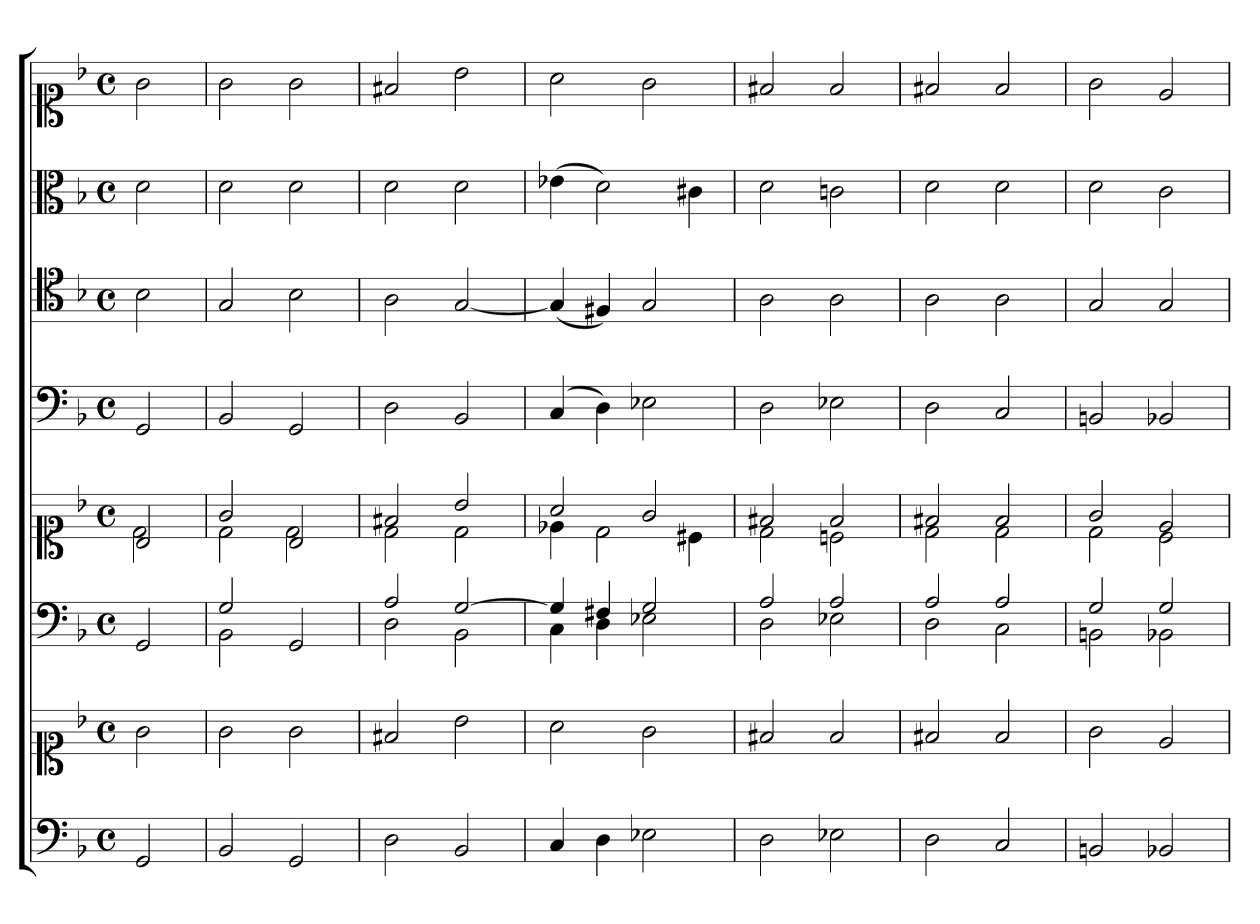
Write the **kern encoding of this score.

**kern	**kern	**kern	**kern	**kern	**kern	**kern	**kern
*part6	*part6	*part5	*part5	*part4	*part3	*part2	*part1
*staff8	*staff7	*staff6	*staff5	*staff4	*staff3	*staff2	*staff1
*clefF4	*clefC1	*clefF4	*clefC1	*clefF4	*clefC4	*clefC3	*clefC1
*k[b-]	*k[b-]	*k[b-]	*k[b-]	*k[b-]	*k[b-]	*k[b-]	*k[b-]
*F:	*F:	*F:	*F:	*F:	*F:	*F:	*F:
*M4/4	*M4/4	*M4/4	*M4/4	*M4/4	*M4/4	*M4/4	*M4/4
*met(c)	*met(c)	*met(c)	*met(c)	*met(c)	*met(c)	*met(c)	*met(c)
*MM180	*MM180	*MM180	*MM180	*MM180	*MM180	*MM180	*MM180
=1	=1	=1	=1	=1	=1	=1	=1
*	*	*	*^	*	*	*	*
2GG	2g	2GG	2B-	2d	2GG	2B-	2d	2g
=2	=2	=2	=2	=2	=2	=2	=2	=2
*	*	*^	*	*	*	*	*	*
2BB-	2g	2G	2BB-	2g	2d	2BB-	2G	2d	2g
2GG	2g	2ryy	2GG	2B-	2d	2GG	2B-	2d	2g
=3	=3	=3	=3	=3	=3	=3	=3	=3	=3
2D	2f#X	2A	2D	2f#X	2d	2D	2A	2d	2f#X
2BB-	2b-	[2G	2BB-	2b-	2d	2BB-	[2G	2d	2b-
=4	=4	=4	=4	=4	=4	=4	=4	=4	=4
4C	2a	4G]	4C	2a	4e-X	(4C	(4G]	(4e-X	2a
4D	.	4F#X	4D	.	2d	4D)	4F#X)	2d)	.
2E-X	2g	2G	2E-X	2g	.	2E-X	2G	.	2g
.	.	.	.	.	4c#X	.	.	4c#X	.
=5	=5	=5	=5	=5	=5	=5	=5	=5	=5
2D	2f#X	2A	2D	2f#X	2d	2D	2A	2d	2f#X
2E-X	2f#	2A	2E-X	2f#	2cn	2E-X	2A	2cn	2f#
=6	=6	=6	=6	=6	=6	=6	=6	=6	=6
2D	2f#X	2A	2D	2f#X	2d	2D	2A	2d	2f#X
2C	2f#	2A	2C	2f#	2d	2C	2A	2d	2f#
=7	=7	=7	=7	=7	=7	=7	=7	=7	=7
2BBn	2g	2G	2BBn	2g	2d	2BBn	2G	2d	2g
2BB-X	2e	2G	2BB-X	2e	2c	2BB-X	2G	2c	2e
*	*	*v	*v	*	*	*	*	*	*
*	*	*	*v	*v	*	*	*	*
=	=	=	=	=	=	=	=
*-	*-	*-	*-	*-	*-	*-	*-
